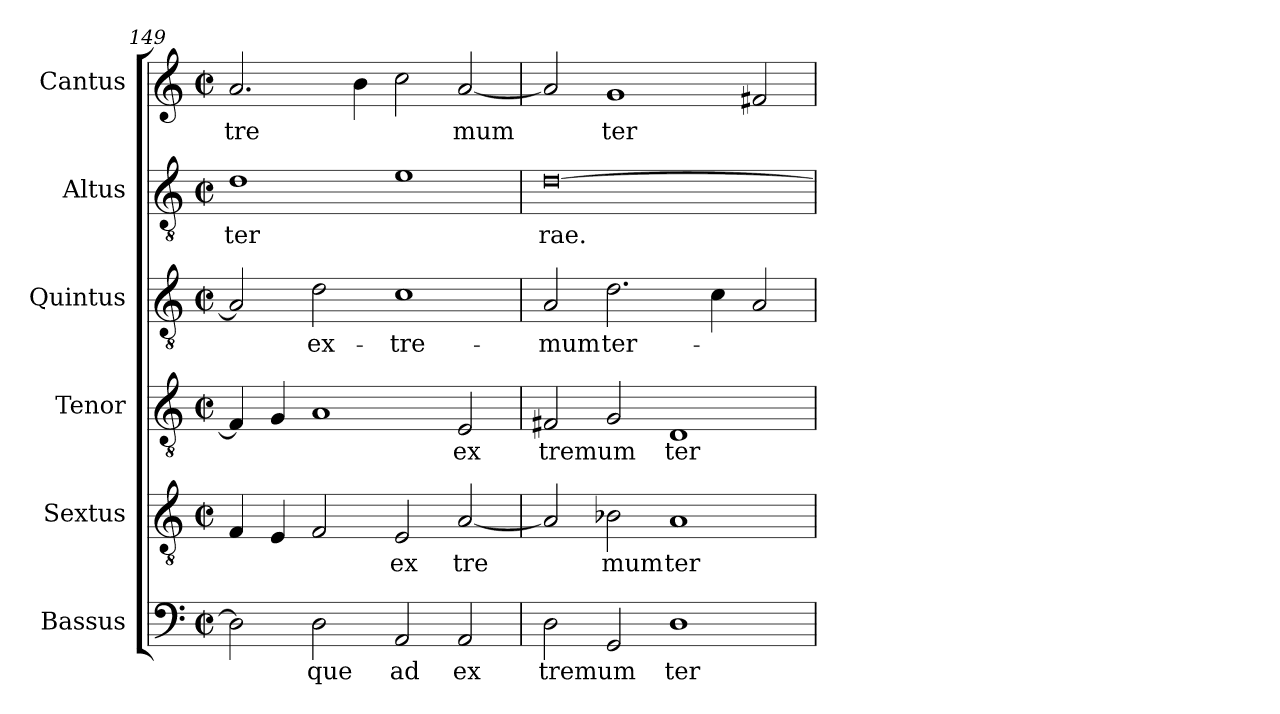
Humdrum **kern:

**kern	**text	**kern	**text	**kern	**text	**kern	**text	**kern	**text	**kern	**text
*part6	*part6	*part5	*part5	*part4	*part4	*part3	*part3	*part2	*part2	*part1	*part1
*staff6	*staff6	*staff5	*staff5	*staff4	*staff4	*staff3	*staff3	*staff2	*staff2	*staff1	*staff1
*I"Bassus	*	*I"Sextus	*	*I"Tenor	*	*I"Quintus	*	*I"Altus	*	*I"Cantus	*
*clefF4	*	*clefGv2	*	*clefGv2	*	*clefGv2	*	*clefGv2	*	*clefG2	*
*	*	*	*	*k[]	*	*	*	*	*	*	*
*	*	*	*	*C:	*	*	*	*	*	*	*
*M2/2	*	*M2/2	*	*M2/2	*	*M2/2	*	*M2/2	*	*M2/2	*
*met(c|)	*	*met(c|)	*	*met(c|)	*	*met(c|)	*	*met(c|)	*	*met(c|)	*
=149	=149	=149	=149	=149	=149	=149	=149	=149	=149	=149	=149
!	!	!	!	!	!	!	!	!	!LO:LY:b:cj	!	!LO:LY:b
2D\]	.	4F/	.	4F/]	.	2A/]	.	1d	ter	2.a/	tre
.	.	4E/	.	4G/	.	.	.	.	.	.	.
!	!LO:LY:b:cj	!	!	!	!	!	!LO:LY:b:cj	!	!	!	!
2D\	que	2F/	.	1A	.	2d\	ex-	.	.	.	.
.	.	.	.	.	.	.	.	.	.	4b\	.
!	!LO:LY:b:cj	!	!LO:LY:b:cj	!	!	!	!LO:LY:b:cj	!	!	!	!
2AA/	ad	2E/	ex	.	.	1c	-tre-	1e	.	2cc\	.
!	!LO:LY:b:cj	!	!LO:LY:b	!	!LO:LY:b:cj	!	!	!	!	!	!LO:LY:b
2AA/	ex	[<2A/	tre	2E/	ex	.	.	.	.	[<2a/	mum
=150	=150	=150	=150	=150	=150	=150	=150	=150	=150	=150	=150
!	!LO:LY:b	!	!	!	!LO:LY:b	!	!LO:LY:b:cj	!	!LO:LY:b:cj	!	!
2D\	tremum	2A/]	.	2F#X/	tremum	2A/	-mum	[>0d	rae.	2a/]	.
!	!	!	!LO:LY:b:cj	!	!	!	!LO:LY:b	!	!	!	!LO:LY:b:cj
2GG/	.	2B-X\	mum	2G/	.	2.d\	ter-	.	.	1g	ter
!	!LO:LY:b:cj	!	!LO:LY:b:cj	!	!LO:LY:b:cj	!	!	!	!	!	!
1D	ter	1A	ter	1D	ter	.	.	.	.	.	.
.	.	.	.	.	.	4c\	.	.	.	.	.
.	.	.	.	.	.	2A/	.	.	.	2f#/	.
=	=	=	=	=	=	=	=	=	=	=	=
*-	*-	*-	*-	*-	*-	*-	*-	*-	*-	*-	*-
